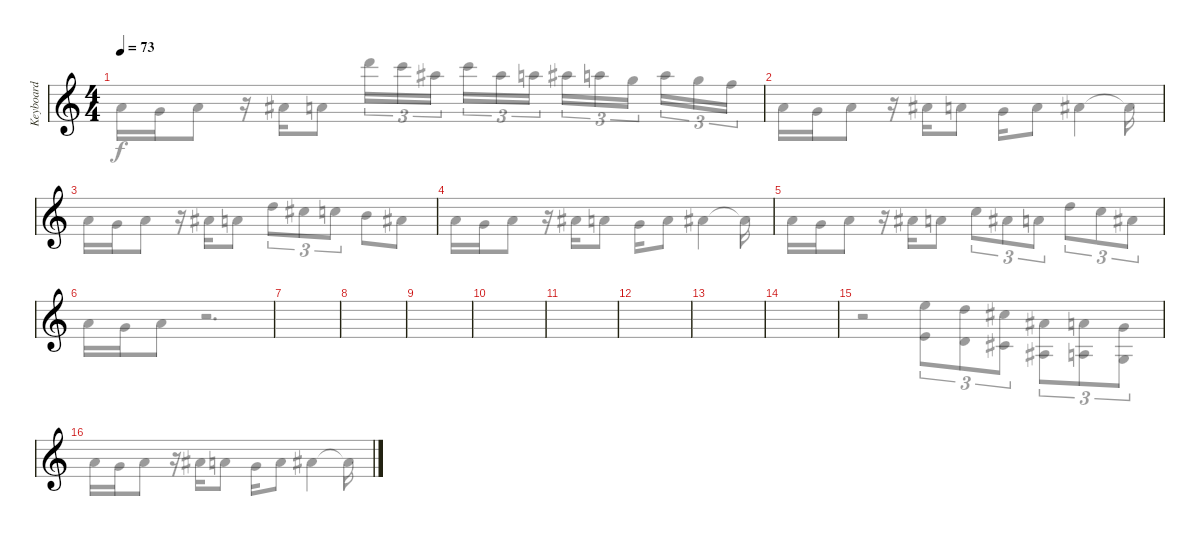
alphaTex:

\track ("Keyboard" "Keyboard") {instrument orchestrahit}
\staff {score}
\tuning (E4 B3 G3 D3 A2 E2) {hide}
\voice
\ts (4 4)
\tempo 73
\clef g2
\ks c
|
|
|
|
|
|
|
|
|
|
|
|
|
|
|
\voice
\clef g2
\ks c
5.1.16{dy f} 3.1.16 5.1.8 r.16 6.1.16 5.1.8 22.1.16{tu (3 2)} 20.1.16{tu (3 2)} 18.1.16{tu (3 2) beam splitsecondary} 20.1.16{tu (3 2)} 18.1.16{tu (3 2)} 17.1.16{tu (3 2)} 18.1.16{tu (3 2)} 17.1.16{tu (3 2)} 15.1.16{tu (3 2) beam splitsecondary} 17.1.16{tu (3 2)} 15.1.16{tu (3 2)} 13.1.16{tu (3 2)} |
5.1.16 3.1.16 5.1.8 r.16 6.1.16 5.1.8 3.1.16 5.1.8 6.1.4 6.1{t}.16 |
5.1.16 3.1.16 5.1.8 r.16 6.1.16 5.1.8 10.1.8{tu (3 2)} 9.1.8{tu (3 2)} 8.1.8{tu (3 2)} 7.1.8 6.1.8 |
5.1.16 3.1.16 5.1.8 r.16 6.1.16 5.1.8 3.1.16 5.1.8 6.1.4 6.1{t}.16 |
5.1.16 3.1.16 5.1.8 r.16 6.1.16 5.1.8 8.1.8{tu (3 2)} 6.1.8{tu (3 2)} 5.1.8{tu (3 2)} 10.1.8{tu (3 2)} 8.1.8{tu (3 2)} 6.1.8{tu (3 2)} |
5.1.16 3.1.16 5.1.8 r.2{d} |
|
|
|
|
|
|
|
|
r.2 (12.1 5.2).8{tu (3 2)} (10.1 3.2).8{tu (3 2)} (9.1 2.2).8{tu (3 2)} (6.1 3.3).8{tu (3 2)} (5.1 2.3).8{tu (3 2)} (3.1 0.3).8{tu (3 2)} |
5.1.16 3.1.16 5.1.8 r.16 6.1.16 5.1.8 3.1.16 5.1.8 6.1.4 6.1{t}.16
